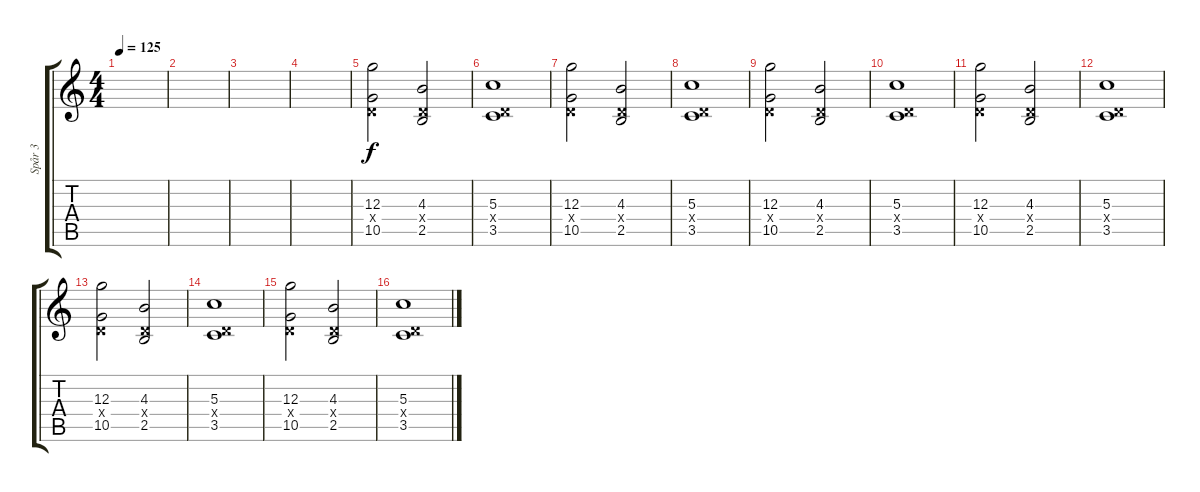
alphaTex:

\track ("Spår 3" "Spår 3") {instrument overdrivenguitar}
\staff {score tabs}
\tuning (E4 B3 G3 D3 A2 E2) {hide}
\ts (4 4)
\tempo 125
\clef g2
\ks c
|
|
|
|
(12.3 0.4{x} 10.5).2 (4.3 0.4{x} 2.5).2 |
(5.3 0.4{x} 3.5).1 |
(12.3 0.4{x} 10.5).2 (4.3 0.4{x} 2.5).2 |
(5.3 0.4{x} 3.5).1 |
(12.3 0.4{x} 10.5).2 (4.3 0.4{x} 2.5).2 |
(5.3 0.4{x} 3.5).1 |
(12.3 0.4{x} 10.5).2 (4.3 0.4{x} 2.5).2 |
(5.3 0.4{x} 3.5).1 |
(12.3 0.4{x} 10.5).2 (4.3 0.4{x} 2.5).2 |
(5.3 0.4{x} 3.5).1 |
(12.3 0.4{x} 10.5).2 (4.3 0.4{x} 2.5).2 |
(5.3 0.4{x} 3.5).1
